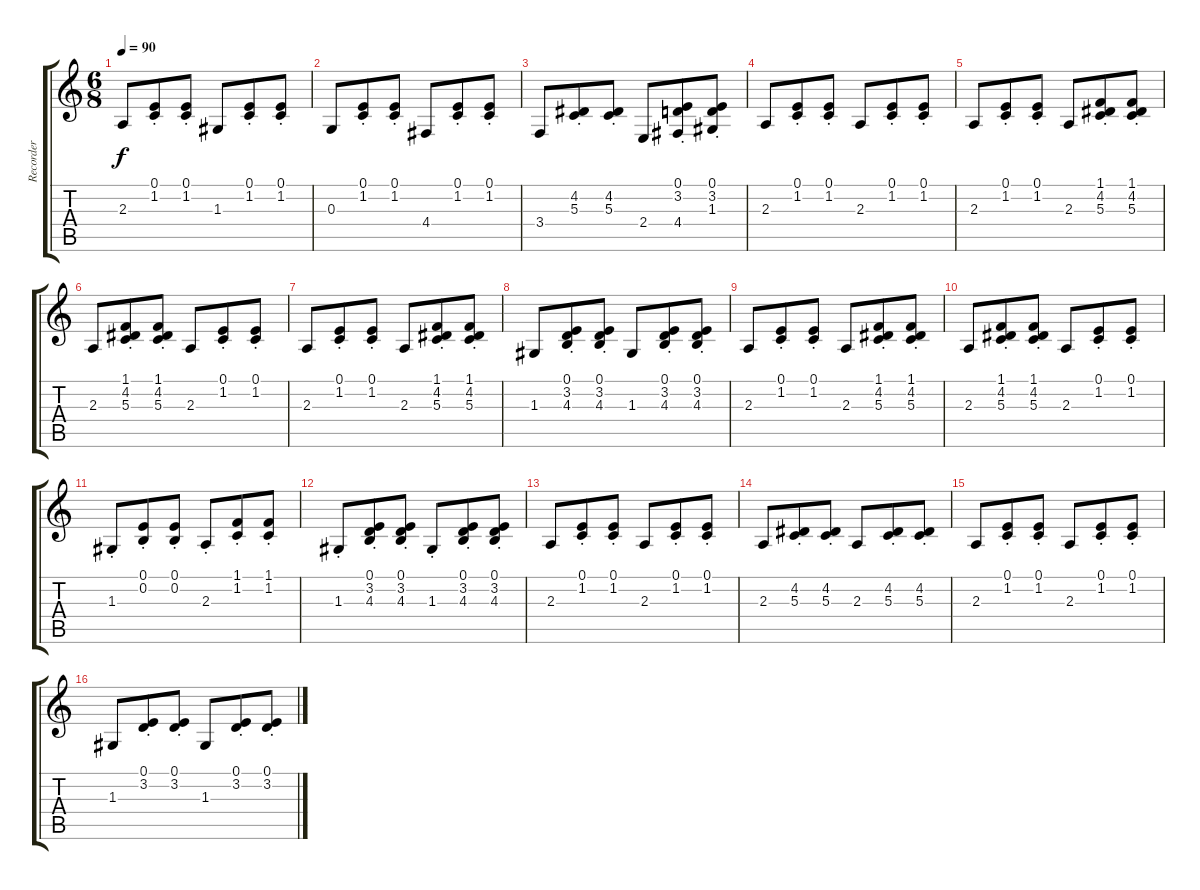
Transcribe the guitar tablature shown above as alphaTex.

\track ("Recorder" "Recorder") {instrument recorder}
\staff {score tabs}
\tuning (E4 B3 G3 D3 A2 E2) {hide}
\ts (6 8)
\tempo 90
\clef g2
\ks c
2.3.8{dy f} (0.1{st} 1.2{st}).8 (0.1{st} 1.2{st}).8 1.3.8 (0.1{st} 1.2{st}).8 (0.1{st} 1.2{st}).8 |
0.3.8 (0.1{st} 1.2{st}).8 (0.1{st} 1.2{st}).8 4.4.8 (0.1{st} 1.2{st}).8 (0.1{st} 1.2{st}).8 |
3.4.8 (4.2{st} 5.3{st}).8 (4.2{st} 5.3{st}).8 2.4.8 (0.1{st} 3.2{st} 4.4).8 (0.1{st} 3.2{st} 1.3).8 |
2.3.8 (0.1{st} 1.2{st}).8 (0.1{st} 1.2{st}).8 2.3.8 (0.1{st} 1.2{st}).8 (0.1{st} 1.2{st}).8 |
2.3.8 (0.1{st} 1.2{st}).8 (0.1{st} 1.2{st}).8 2.3.8 (1.1{st} 4.2{st} 5.3{st}).8 (1.1{st} 4.2{st} 5.3{st}).8 |
2.3.8 (1.1{st} 4.2{st} 5.3{st}).8 (1.1{st} 4.2{st} 5.3{st}).8 2.3.8 (0.1{st} 1.2{st}).8 (0.1{st} 1.2{st}).8 |
2.3.8 (0.1{st} 1.2{st}).8 (0.1{st} 1.2{st}).8 2.3.8 (1.1{st} 4.2{st} 5.3{st}).8 (1.1{st} 4.2{st} 5.3{st}).8 |
1.3.8 (0.1{st} 3.2{st} 4.3{st}).8 (0.1{st} 3.2{st} 4.3{st}).8 1.3.8 (0.1{st} 3.2{st} 4.3{st}).8 (0.1{st} 3.2{st} 4.3{st}).8 |
2.3.8 (0.1{st} 1.2{st}).8 (0.1{st} 1.2{st}).8 2.3.8 (1.1{st} 4.2{st} 5.3{st}).8 (1.1{st} 4.2{st} 5.3{st}).8 |
2.3.8 (1.1{st} 4.2{st} 5.3{st}).8 (1.1{st} 4.2{st} 5.3{st}).8 2.3.8 (0.1{st} 1.2{st}).8 (0.1{st} 1.2{st}).8 |
1.3{st}.8 (0.1{st} 0.2{st}).8 (0.1{st} 0.2{st}).8 2.3{st}.8 (1.1{st} 1.2{st}).8 (1.1{st} 1.2{st}).8 |
1.3{st}.8 (0.1{st} 3.2{st} 4.3{st}).8 (0.1{st} 3.2{st} 4.3{st}).8 1.3{st}.8 (0.1{st} 3.2{st} 4.3{st}).8 (0.1{st} 3.2{st} 4.3{st}).8 |
2.3.8 (0.1{st} 1.2{st}).8 (0.1{st} 1.2{st}).8 2.3.8 (0.1{st} 1.2{st}).8 (0.1{st} 1.2{st}).8 |
2.3.8 (4.2{st} 5.3).8 (4.2{st} 5.3).8 2.3.8 (4.2{st} 5.3).8 (4.2{st} 5.3).8 |
2.3.8 (0.1{st} 1.2{st}).8 (0.1{st} 1.2{st}).8 2.3.8 (0.1{st} 1.2{st}).8 (0.1{st} 1.2{st}).8 |
1.3.8 (0.1{st} 3.2{st}).8 (0.1{st} 3.2{st}).8 1.3.8 (0.1{st} 3.2{st}).8 (0.1{st} 3.2{st}).8
